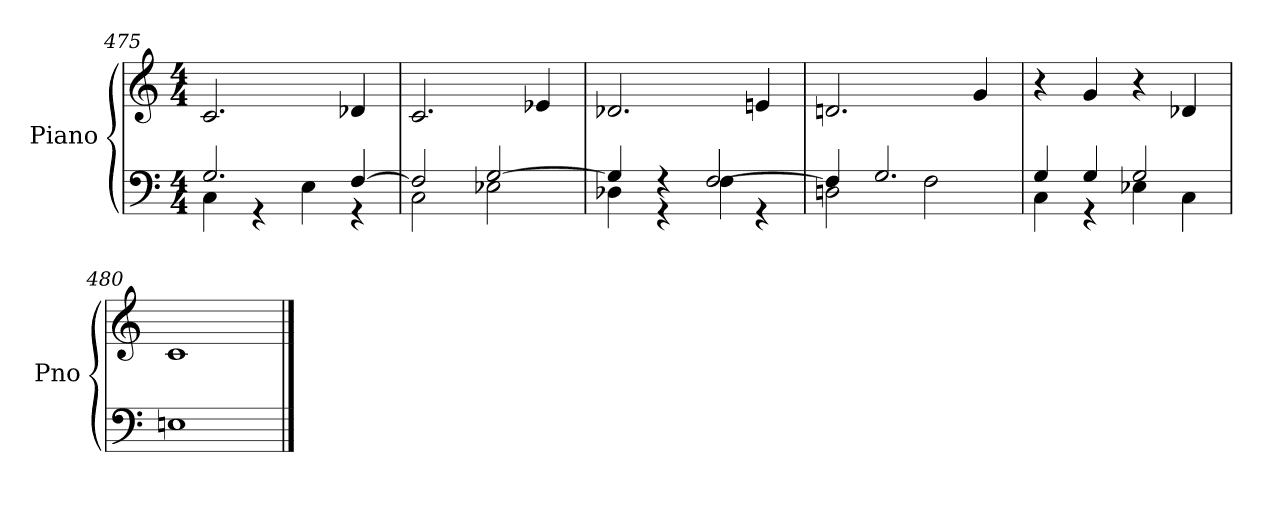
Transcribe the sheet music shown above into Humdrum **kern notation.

**kern	**kern
*part1	*part1
*staff2	*staff1
*I"Piano	*
*I'Pno	*
!!LO:LB:g=z
*clefF4	*clefG2
*k[]	*k[]
*M4/4	*M4/4
=475	=475
*^	*
2.G/	4C\	2.c/
.	4rGG	.
.	4E\	.
[4F/	4rGG	4d-X/
=476	=476	=476
2F/]	2C\	2.c/
[2G/	2E-X\	.
.	.	4e-X/
=477	=477	=477
4G/]	4D-X\	2.d-X/
4rF	4rGG	.
[2F/	4F\	.
.	4rGG	4en/
=478	=478	=478
4F/]	2Dn\	2.dn/
2.G/	.	.
.	2F\	.
.	.	4g/
=479	=479	=479
4G/	4C\	4r
4G/	4rGG	4g/
2G/	4E-X\	4r
.	4C\	4d-X/
*v	*v	*
=480	=480
1En	1c
==	==
*-	*-
